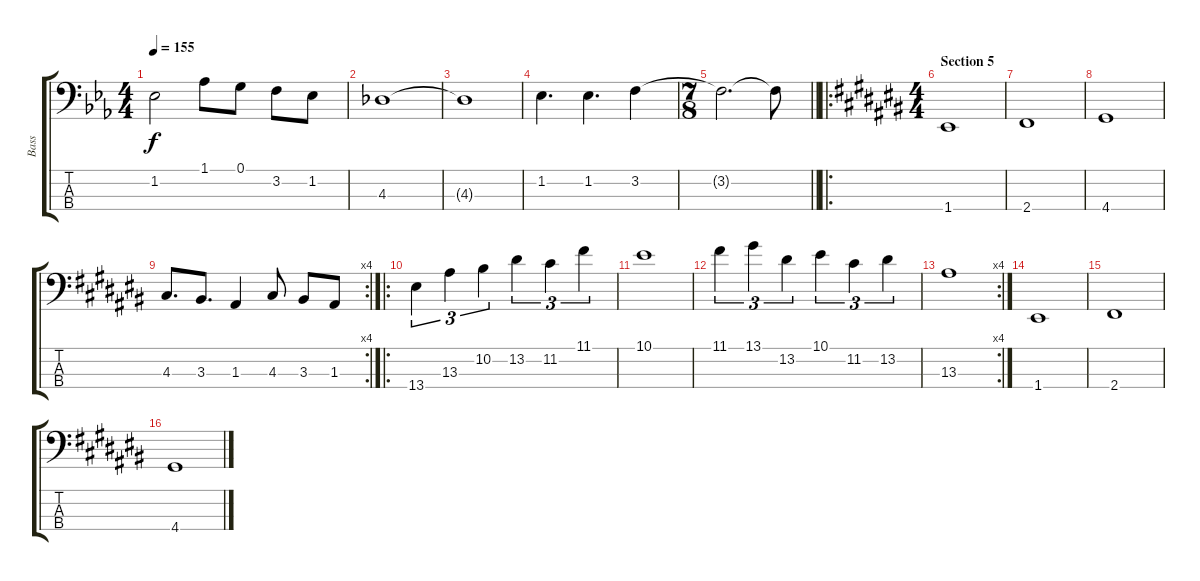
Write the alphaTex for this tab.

\track ("Bass" "Bass") {instrument electricbassfinger}
\staff {score tabs}
\tuning (G2 D2 A1 E1) {hide}
\ts (4 4)
\tempo 155
\clef f4
\ks eb
1.2{t}.2{dy f} 1.1.8 0.1.8 3.2.8 1.2.8 |
4.3.1 |
4.3{t}.1 |
1.2.4{d} 1.2.4{d} 3.2.4 |
\ts (7 8)
\barLineRight lightlight
3.2{t}.2{d} 3.2{t}.8 |
\ro
\ts (4 4)
\section ("" "Section 5")
\ks c#
1.4.1 |
2.4.1 |
4.4.1 |
\rc 4
4.3.8{d} 3.3.8{d} 1.3.4 4.3.8 3.3.8 1.3.8 |
\ro
13.4.4{tu (3 2)} 13.3.4{tu (3 2)} 10.2.4{tu (3 2)} 13.2.4{tu (3 2)} 11.2.4{tu (3 2)} 11.1.4{tu (3 2)} |
10.1.1 |
11.1.4{tu (3 2)} 13.1.4{tu (3 2)} 13.2.4{tu (3 2)} 10.1.4{tu (3 2)} 11.2.4{tu (3 2)} 13.2.4{tu (3 2)} |
\rc 4
13.3.1 |
1.4.1 |
2.4.1 |
4.4.1
